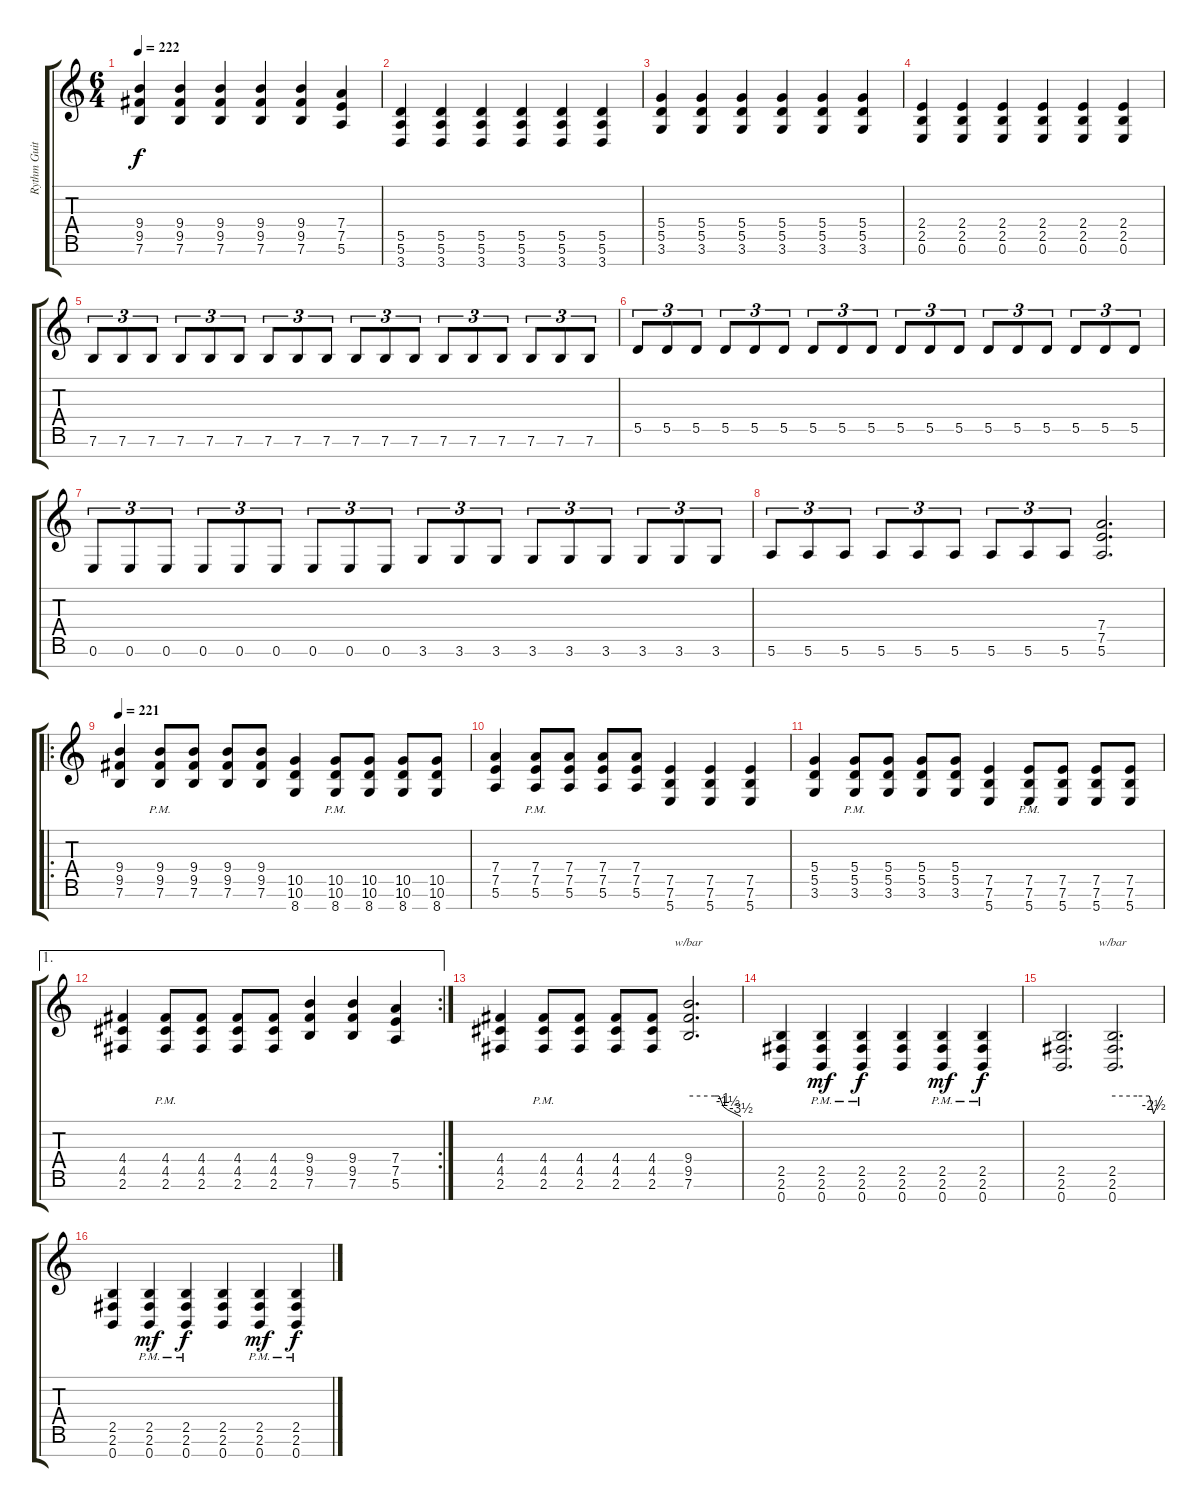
\track ("Rythm Guitar II" "Rythm Guit") {instrument distortionguitar}
\staff {score tabs}
\tuning (E4 B3 G3 D3 A2 E2 B1) {hide}
\ts (6 4)
\tempo 222
\clef g2
\ks c
(9.4 9.5 7.6).4{dy f} (9.4 9.5 7.6).4 (9.4 9.5 7.6).4 (9.4 9.5 7.6).4 (9.4 9.5 7.6).4 (7.4 7.5 5.6).4 |
(5.5 5.6 3.7).4 (5.5 5.6 3.7).4 (5.5 5.6 3.7).4 (5.5 5.6 3.7).4 (5.5 5.6 3.7).4 (5.5 5.6 3.7).4 |
(5.4 5.5 3.6).4 (5.4 5.5 3.6).4 (5.4 5.5 3.6).4 (5.4 5.5 3.6).4 (5.4 5.5 3.6).4 (5.4 5.5 3.6).4 |
(2.4 2.5 0.6).4 (2.4 2.5 0.6).4 (2.4 2.5 0.6).4 (2.4 2.5 0.6).4 (2.4 2.5 0.6).4 (2.4 2.5 0.6).4 |
7.6.8{tu (3 2)} 7.6.8{tu (3 2)} 7.6.8{tu (3 2)} 7.6.8{tu (3 2)} 7.6.8{tu (3 2)} 7.6.8{tu (3 2)} 7.6.8{tu (3 2)} 7.6.8{tu (3 2)} 7.6.8{tu (3 2)} 7.6.8{tu (3 2)} 7.6.8{tu (3 2)} 7.6.8{tu (3 2)} 7.6.8{tu (3 2)} 7.6.8{tu (3 2)} 7.6.8{tu (3 2)} 7.6.8{tu (3 2)} 7.6.8{tu (3 2)} 7.6.8{tu (3 2)} |
5.5.8{tu (3 2)} 5.5.8{tu (3 2)} 5.5.8{tu (3 2)} 5.5.8{tu (3 2)} 5.5.8{tu (3 2)} 5.5.8{tu (3 2)} 5.5.8{tu (3 2)} 5.5.8{tu (3 2)} 5.5.8{tu (3 2)} 5.5.8{tu (3 2)} 5.5.8{tu (3 2)} 5.5.8{tu (3 2)} 5.5.8{tu (3 2)} 5.5.8{tu (3 2)} 5.5.8{tu (3 2)} 5.5.8{tu (3 2)} 5.5.8{tu (3 2)} 5.5.8{tu (3 2)} |
0.6.8{tu (3 2)} 0.6.8{tu (3 2)} 0.6.8{tu (3 2)} 0.6.8{tu (3 2)} 0.6.8{tu (3 2)} 0.6.8{tu (3 2)} 0.6.8{tu (3 2)} 0.6.8{tu (3 2)} 0.6.8{tu (3 2)} 3.6.8{tu (3 2)} 3.6.8{tu (3 2)} 3.6.8{tu (3 2)} 3.6.8{tu (3 2)} 3.6.8{tu (3 2)} 3.6.8{tu (3 2)} 3.6.8{tu (3 2)} 3.6.8{tu (3 2)} 3.6.8{tu (3 2)} |
5.6.8{tu (3 2)} 5.6.8{tu (3 2)} 5.6.8{tu (3 2)} 5.6.8{tu (3 2)} 5.6.8{tu (3 2)} 5.6.8{tu (3 2)} 5.6.8{tu (3 2)} 5.6.8{tu (3 2)} 5.6.8{tu (3 2)} (7.4 7.5 5.6).2{d} |
\ro
\tempo 221
(9.4 9.5 7.6).4 (9.4{pm} 9.5{pm} 7.6{pm}).8 (9.4 9.5 7.6).8 (9.4 9.5 7.6).8 (9.4 9.5 7.6).8 (10.5 10.6 8.7).4 (10.5{pm} 10.6{pm} 8.7{pm}).8 (10.5 10.6 8.7).8 (10.5 10.6 8.7).8 (10.5 10.6 8.7).8 |
(7.4 7.5 5.6).4 (7.4{pm} 7.5{pm} 5.6{pm}).8 (7.4 7.5 5.6).8 (7.4 7.5 5.6).8 (7.4 7.5 5.6).8 (7.5 7.6 5.7).4 (7.5 7.6 5.7).4 (7.5 7.6 5.7).4 |
(5.4 5.5 3.6).4 (5.4{pm} 5.5{pm} 3.6{pm}).8 (5.4 5.5 3.6).8 (5.4 5.5 3.6).8 (5.4 5.5 3.6).8 (7.5 7.6 5.7).4 (7.5{pm} 7.6{pm} 5.7{pm}).8 (7.5 7.6 5.7).8 (7.5 7.6 5.7).8 (7.5 7.6 5.7).8 |
\ae 1
\rc 2
(4.4 4.5 2.6).4 (4.4{pm} 4.5{pm} 2.6{pm}).8 (4.4 4.5 2.6).8 (4.4 4.5 2.6).8 (4.4 4.5 2.6).8 (9.4 9.5 7.6).4 (9.4 9.5 7.6).4 (7.4 7.5 5.6).4 |
(4.4 4.5 2.6).4 (4.4{pm} 4.5{pm} 2.6{pm}).8 (4.4 4.5 2.6).8 (4.4 4.5 2.6).8 (4.4 4.5 2.6).8 (9.4 9.5 7.6).2{d tbe (custom default 0 0 30 0 35 0 40 -4 45 -6 60 -14)} |
(2.5 2.6 0.7).4 (2.5{pm} 2.6{pm} 0.7{pm}).4{dy mf} (2.5{pm} 2.6{pm} 0.7{pm}).4{dy f} (2.5 2.6 0.7).4 (2.5{pm} 2.6{pm} 0.7{pm}).4{dy mf} (2.5{pm} 2.6{pm} 0.7{pm}).4{dy f} |
(2.5 2.6 0.7).2{d} (2.5 2.6 0.7).2{d tbe (custom default 0 0 30 0 45 0 50 -10 60 0)} |
(2.5 2.6 0.7).4 (2.5{pm} 2.6{pm} 0.7{pm}).4{dy mf} (2.5{pm} 2.6{pm} 0.7{pm}).4{dy f} (2.5 2.6 0.7).4 (2.5{pm} 2.6{pm} 0.7{pm}).4{dy mf} (2.5{pm} 2.6{pm} 0.7{pm}).4{dy f}
